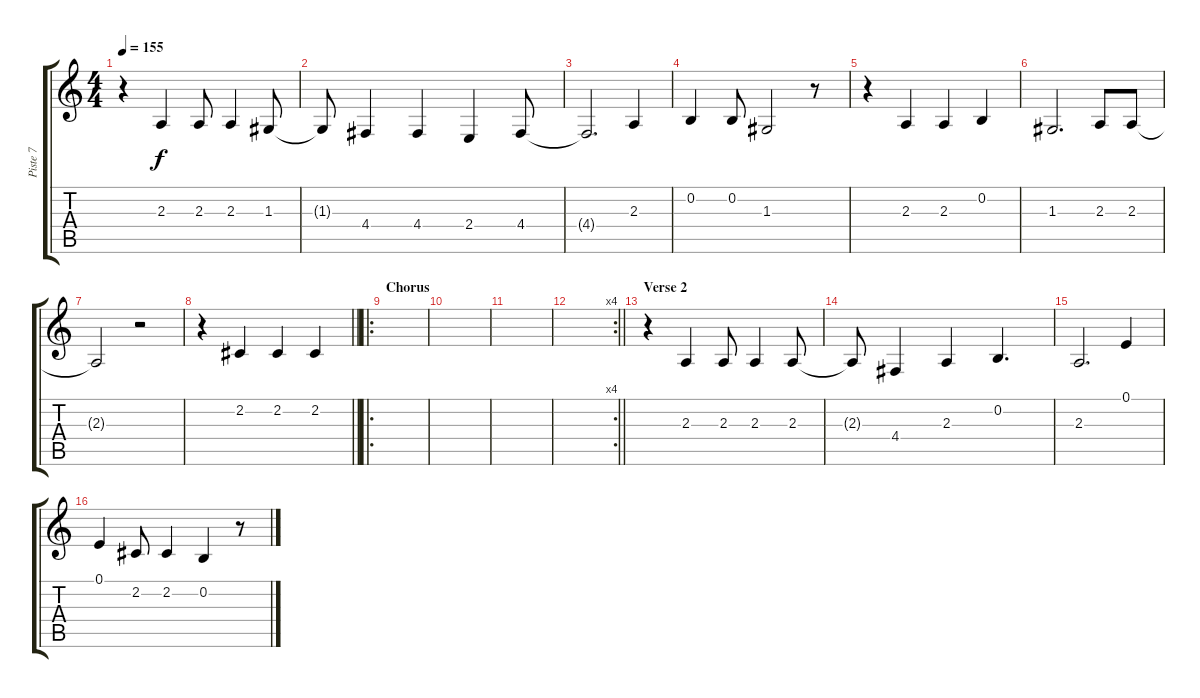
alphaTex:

\track ("Piste 7" "Piste 7") {instrument flute}
\staff {score tabs}
\tuning (E4 B3 G3 D3 A2 E2) {hide}
\ts (4 4)
\tempo 155
\clef g2
\ks c
r.4{dy f} 2.3.4 2.3.8 2.3.4 1.3.8 |
1.3{t}.8 4.4.4 4.4.4 2.4.4 4.4.8 |
4.4{t}.2{d} 2.3.4 |
0.2.4 0.2.8 1.3.2 r.8 |
r.4 2.3.4 2.3.4 0.2.4 |
1.3.2{d} 2.3.8 2.3.8 |
2.3{t}.2 r.2 |
\barLineRight lightlight
r.4 2.2.4 2.2.4 2.2.4 |
\ro
\section ("" "Chorus")
|
|
|
\rc 4
\barLineRight lightlight
|
\section ("" "Verse 2")
r.4 2.3.4 2.3.8 2.3.4 2.3.8 |
2.3{t}.8 4.4.4 2.3.4 0.2.4{d} |
2.3.2{d} 0.1.4 |
0.1.4 2.2.8 2.2.4 0.2.4 r.8
